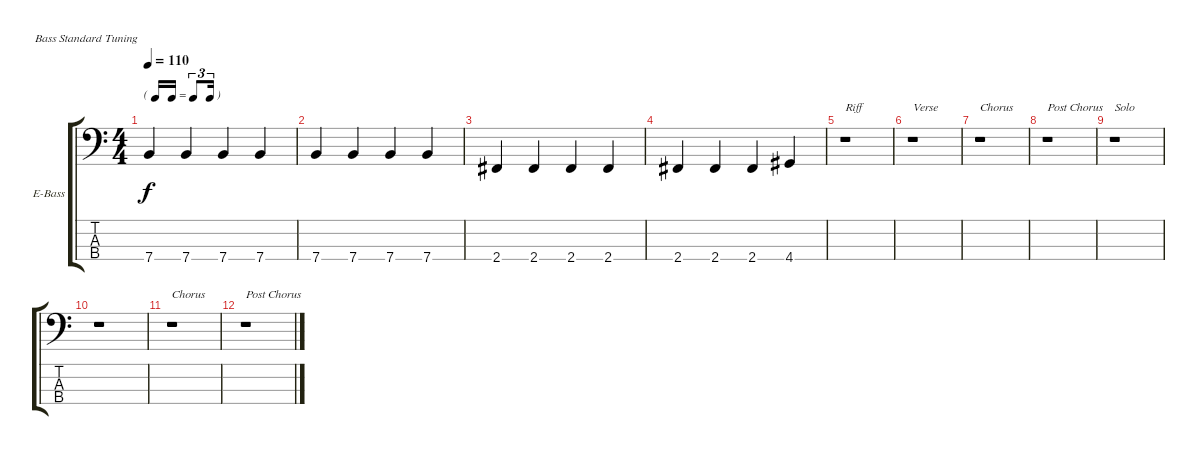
\bracketExtendMode groupsimilarinstruments
\firstSystemTrackNameOrientation horizontal
\otherSystemsTrackNameOrientation horizontal
\track ("Bass" "E-Bass") {instrument electricbasspick}
\staff {score tabs}
\tuning (G2 D2 A1 E1)
\ts (4 4)
\tf triplet16th
\tempo 110
\clef f4
\ks c
7.4.4{dy f} 7.4.4 7.4.4 7.4.4 |
7.4.4 7.4.4 7.4.4 7.4.4 |
2.4.4 2.4.4 2.4.4 2.4.4 |
2.4.4 2.4.4 2.4.4 4.4.4 |
r.1{txt "Riff"} |
r.1{txt "Verse"} |
r.1{txt "Chorus"} |
r.1{txt "Post Chorus"} |
r.1{txt "Solo"} |
r.1 |
r.1{txt "Chorus"} |
r.1{txt "Post Chorus"}
